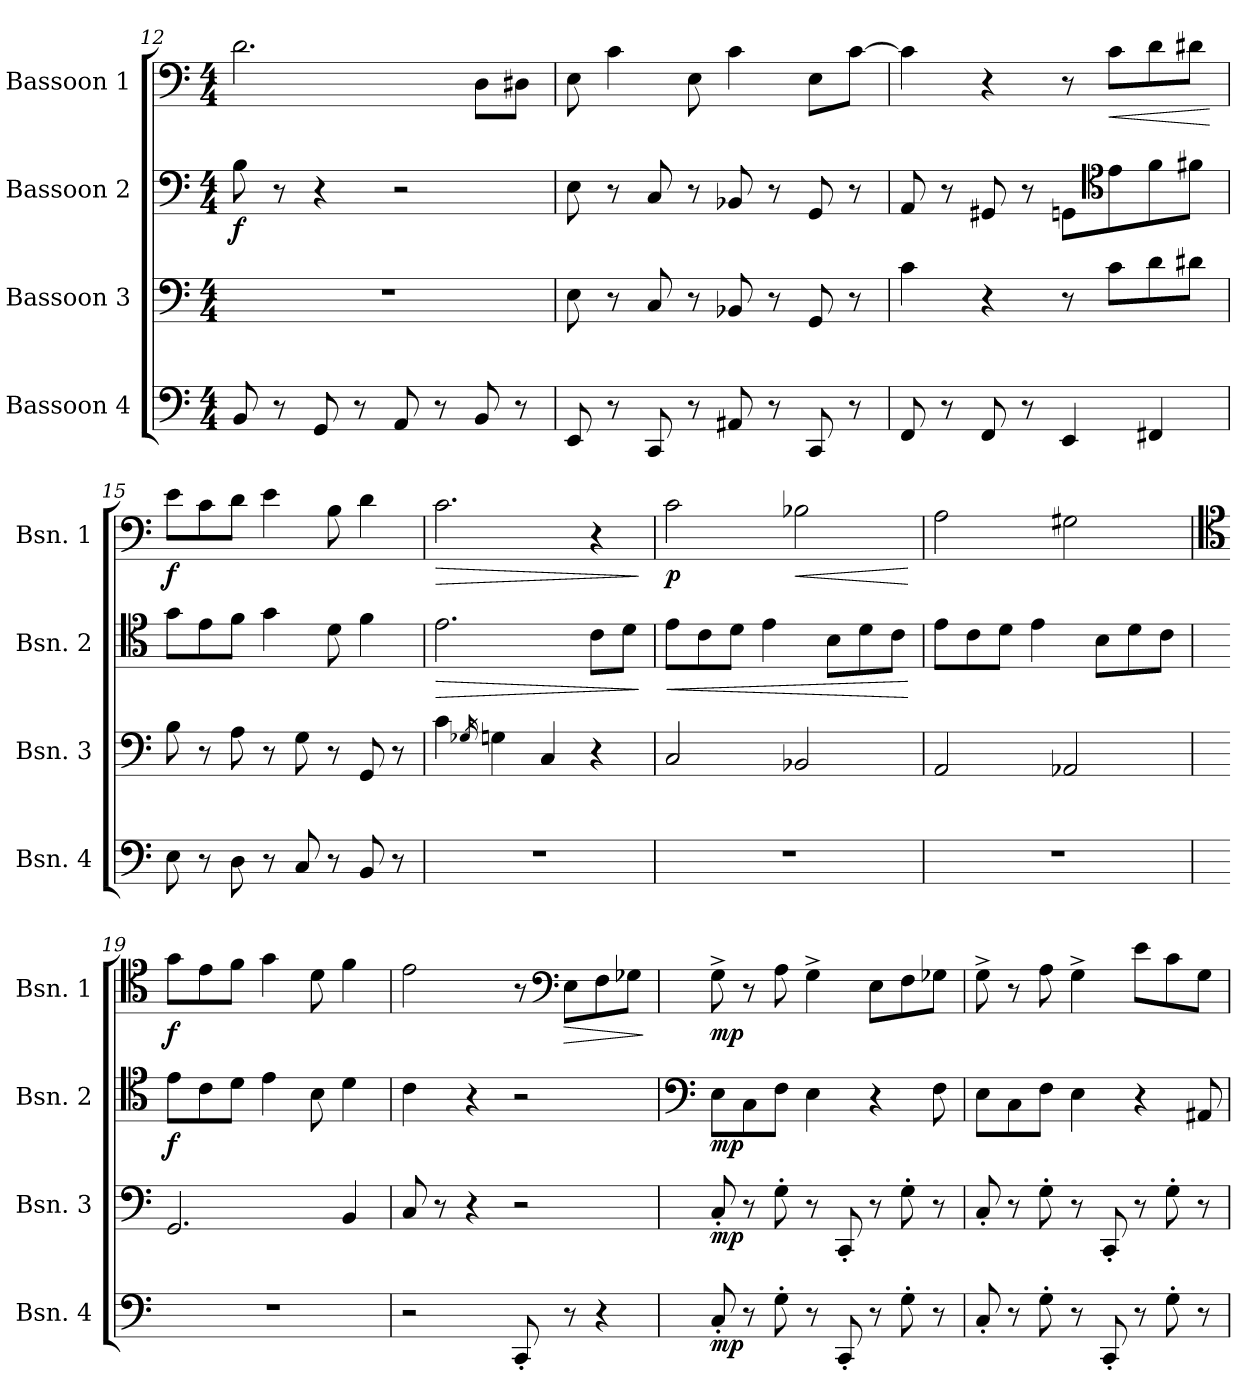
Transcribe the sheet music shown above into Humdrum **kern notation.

**kern	**dynam	**kern	**dynam	**kern	**dynam	**kern	**dynam
*part4	*part4	*part3	*part3	*part2	*part2	*part1	*part1
*staff4	*staff4	*staff3	*staff3	*staff2	*staff2	*staff1	*staff1
*I"Bassoon 4	*	*I"Bassoon 3	*	*I"Bassoon 2	*	*I"Bassoon 1	*
*I'Bsn. 4	*	*I'Bsn. 3	*	*I'Bsn. 2	*	*I'Bsn. 1	*
*clefF4	*	*clefF4	*	*clefF4	*	*clefF4	*
*k[]	*	*k[]	*	*k[]	*	*k[]	*
*M4/4	*	*M4/4	*	*M4/4	*	*M4/4	*
=12	=12	=12	=12	=12	=12	=12	=12
!	!	!	!	!	!LO:DY:b	!	!
8BB/	.	1r	.	8B\	f	2.d\	.
8r	.	.	.	8r	.	.	.
8GG/	.	.	.	4r	.	.	.
8r	.	.	.	.	.	.	.
8AA/	.	.	.	2r	.	.	.
8r	.	.	.	.	.	.	.
8BB/	.	.	.	.	.	8D\L	.
8r	.	.	.	.	.	8D#X\J	.
!!LO:LB:g=z
=13	=13	=13	=13	=13	=13	=13	=13
8EE/	.	8E\	.	8E\	.	8E\	.
8r	.	8r	.	8r	.	4c\	.
8CC/	.	8C/	.	8C/	.	.	.
8r	.	8r	.	8r	.	8E\	.
8AA#X/	.	8BB-X/	.	8BB-X/	.	4c\	.
8r	.	8r	.	8r	.	.	.
8CC/	.	8GG/	.	8GG/	.	8E\L	.
8r	.	8r	.	8r	.	[8c\J	.
=14	=14	=14	=14	=14	=14	=14	=14
8FF/	.	4c\	.	8AA/	.	4c\]	.
8r	.	.	.	8r	.	.	.
8FF/	.	4r	.	8GG#X/	.	4r	.
8r	.	.	.	8r	.	.	.
4EE/	.	8r	.	8GGn\L	.	8r	.
*	*	*	*	*clefC4	*	*	*
!	!	!	!	!	!	!	!LO:HP:b
.	.	8c\L	.	8e\	.	8c\L	<
4FF#X/	.	8d\	.	8f\	.	8d\	.
.	.	8d#X\J	.	8f#X\J	.	8d#X\J	.
.	.	.	.	.	.	.	[
=15	=15	=15	=15	=15	=15	=15	=15
!	!	!	!	!	!	!	!LO:DY:b
8E\	.	8B\	.	8g\L	.	8e\L	f
8r	.	8r	.	8e\	.	8c\	.
8D\	.	8A\	.	8f\J	.	8d\J	.
8r	.	8r	.	4g\	.	4e\	.
8C/	.	8G\	.	.	.	.	.
8r	.	8r	.	8d\	.	8B\	.
8BB/	.	8GG/	.	4f\	.	4d\	.
8r	.	8r	.	.	.	.	.
=16	=16	=16	=16	=16	=16	=16	=16
!	!	!	!	!	!LO:HP:b	!	!LO:HP:b
1r	.	4c\	.	2.e\	>	2.c\	>
.	.	16qG-X/	.	.	.	.	.
.	.	4Gn\	.	.	.	.	.
.	.	4C/	.	.	.	.	.
.	.	4r	.	8c\L	.	4r	.
.	.	.	.	8d\J	.	.	.
.	.	.	.	.	]	.	]
!!LO:LB:g=z
=17	=17	=17	=17	=17	=17	=17	=17
!	!	!	!	!	!LO:HP:b	!	!LO:DY:b
1r	.	2C/	.	8e\L	<	2c\	p
.	.	.	.	8c\	.	.	.
.	.	.	.	8d\J	.	.	.
.	.	.	.	4e\	.	.	.
!	!	!	!	!	!	!	!LO:HP:b
.	.	2BB-X/	.	.	.	2B-X\	<
.	.	.	.	8B\L	.	.	.
.	.	.	.	8d\	.	.	.
.	.	.	.	8c\J	.	.	.
.	.	.	.	.	[	.	[
=18	=18	=18	=18	=18	=18	=18	=18
1r	.	2AA/	.	8e\L	.	2A\	.
.	.	.	.	8c\	.	.	.
.	.	.	.	8d\J	.	.	.
.	.	.	.	4e\	.	.	.
.	.	2AA-X/	.	.	.	2G#X\	.
.	.	.	.	8B\L	.	.	.
.	.	.	.	8d\	.	.	.
.	.	.	.	8c\J	.	.	.
=19	=19	=19	=19	=19	=19	=19	=19
*	*	*	*	*	*	*clefC4	*
!	!	!	!	!	!LO:DY:b	!	!LO:DY:b
1r	.	2.GG/	.	8e\L	f	8g\L	f
.	.	.	.	8c\	.	8e\	.
.	.	.	.	8d\J	.	8f\J	.
.	.	.	.	4e\	.	4g\	.
.	.	.	.	8B\	.	8d\	.
.	.	4BB/	.	4d\	.	4f\	.
=20	=20	=20	=20	=20	=20	=20	=20
2r	.	8C/	.	4c\	.	2e\	.
.	.	8r	.	.	.	.	.
.	.	4r	.	4r	.	.	.
8CC'/	.	2r	.	2r	.	8r	.
*	*	*	*	*	*	*clefF4	*
!	!	!	!	!	!	!	!LO:HP:b
8r	.	.	.	.	.	8E\L	>
4r	.	.	.	.	.	8F\	.
.	.	.	.	.	.	8G-X\J	.
.	.	.	.	.	.	.	]
=21	=21	=21	=21	=21	=21	=21	=21
*	*	*	*	*clefF4	*	*	*
!	!LO:DY:b	!	!LO:DY:b	!	!LO:DY:b	!	!LO:DY:b
8C'/	mp	8C'/	mp	8E\L	mp	8G^\	mp
8r	.	8r	.	8C\	.	8r	.
8G'\	.	8G'\	.	8F\J	.	8A\	.
8r	.	8r	.	4E\	.	4G^\	.
8CC'/	.	8CC'/	.	.	.	.	.
8r	.	8r	.	4r	.	8E\L	.
8G'\	.	8G'\	.	.	.	8F\	.
8r	.	8r	.	8F\	.	8G-X\J	.
!!LO:PB:g=z
=22	=22	=22	=22	=22	=22	=22	=22
8C'/	.	8C'/	.	8E\L	.	8G^\	.
8r	.	8r	.	8C\	.	8r	.
8G'\	.	8G'\	.	8F\J	.	8A\	.
8r	.	8r	.	4E\	.	4G^\	.
8CC'/	.	8CC'/	.	.	.	.	.
8r	.	8r	.	4r	.	8e\L	.
8G'\	.	8G'\	.	.	.	8c\	.
8r	.	8r	.	8AA#X/	.	8G\J	.
=	=	=	=	=	=	=	=
*-	*-	*-	*-	*-	*-	*-	*-
